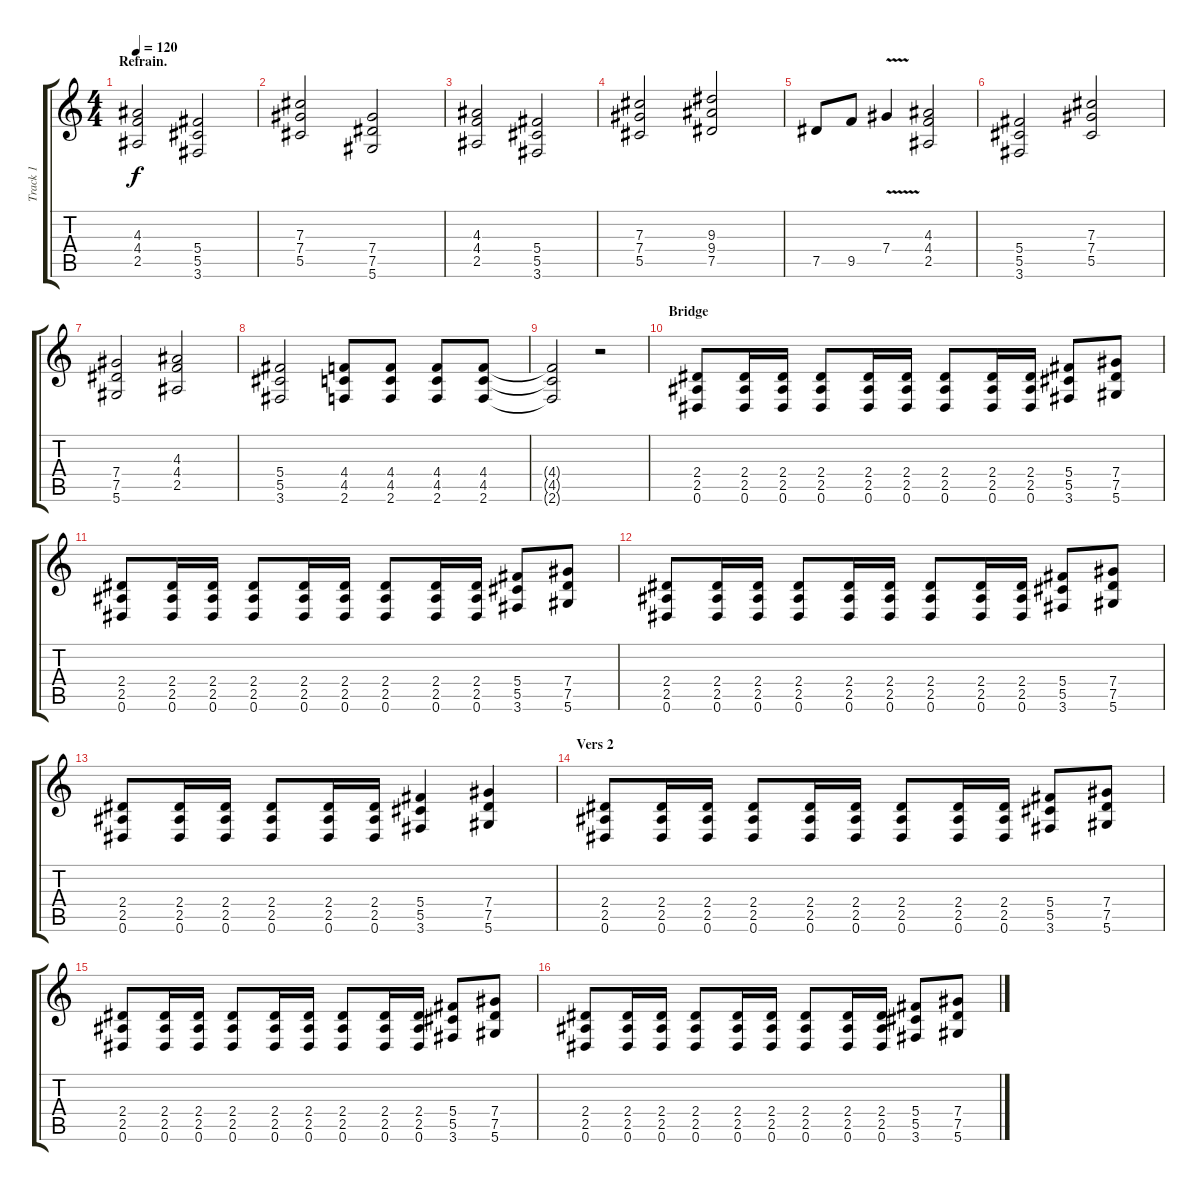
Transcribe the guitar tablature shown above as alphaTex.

\track ("Track 1" "Track 1") {instrument distortionguitar}
\staff {score tabs}
\tuning (Eb4 Bb3 Gb3 Db3 Ab2 Eb2) {hide}
\ts (4 4)
\section ("" "Refrain.")
\tempo 120
\clef g2
\ks c
(4.3 4.4 2.5).2{dy f} (5.4 5.5 3.6).2 |
(7.3 7.4 5.5).2 (7.4 7.5 5.6).2 |
(4.3 4.4 2.5).2 (5.4 5.5 3.6).2 |
(7.3 7.4 5.5).2 (9.3 9.4 7.5).2 |
7.5.8 9.5.8 7.4{v}.4 (4.3 4.4 2.5).2 |
(5.4 5.5 3.6).2 (7.3 7.4 5.5).2 |
(7.4 7.5 5.6).2 (4.3 4.4 2.5).2 |
(5.4 5.5 3.6).2 (4.4 4.5 2.6).8 (4.4 4.5 2.6).8 (4.4 4.5 2.6).8 (4.4 4.5 2.6).8 |
(4.4{t} 4.5{t} 2.6{t}).2 r.2 |
\section ("" "Bridge")
(2.4 2.5 0.6).8 (2.4 2.5 0.6).16 (2.4 2.5 0.6).16 (2.4 2.5 0.6).8 (2.4 2.5 0.6).16 (2.4 2.5 0.6).16 (2.4 2.5 0.6).8 (2.4 2.5 0.6).16 (2.4 2.5 0.6).16 (5.4 5.5 3.6).8 (7.4 7.5 5.6).8 |
(2.4 2.5 0.6).8 (2.4 2.5 0.6).16 (2.4 2.5 0.6).16 (2.4 2.5 0.6).8 (2.4 2.5 0.6).16 (2.4 2.5 0.6).16 (2.4 2.5 0.6).8 (2.4 2.5 0.6).16 (2.4 2.5 0.6).16 (5.4 5.5 3.6).8 (7.4 7.5 5.6).8 |
(2.4 2.5 0.6).8 (2.4 2.5 0.6).16 (2.4 2.5 0.6).16 (2.4 2.5 0.6).8 (2.4 2.5 0.6).16 (2.4 2.5 0.6).16 (2.4 2.5 0.6).8 (2.4 2.5 0.6).16 (2.4 2.5 0.6).16 (5.4 5.5 3.6).8 (7.4 7.5 5.6).8 |
(2.4 2.5 0.6).8 (2.4 2.5 0.6).16 (2.4 2.5 0.6).16 (2.4 2.5 0.6).8 (2.4 2.5 0.6).16 (2.4 2.5 0.6).16 (5.4 5.5 3.6).4 (7.4 7.5 5.6).4 |
\section ("" "Vers 2")
(2.4 2.5 0.6).8 (2.4 2.5 0.6).16 (2.4 2.5 0.6).16 (2.4 2.5 0.6).8 (2.4 2.5 0.6).16 (2.4 2.5 0.6).16 (2.4 2.5 0.6).8 (2.4 2.5 0.6).16 (2.4 2.5 0.6).16 (5.4 5.5 3.6).8 (7.4 7.5 5.6).8 |
(2.4 2.5 0.6).8 (2.4 2.5 0.6).16 (2.4 2.5 0.6).16 (2.4 2.5 0.6).8 (2.4 2.5 0.6).16 (2.4 2.5 0.6).16 (2.4 2.5 0.6).8 (2.4 2.5 0.6).16 (2.4 2.5 0.6).16 (5.4 5.5 3.6).8 (7.4 7.5 5.6).8 |
(2.4 2.5 0.6).8 (2.4 2.5 0.6).16 (2.4 2.5 0.6).16 (2.4 2.5 0.6).8 (2.4 2.5 0.6).16 (2.4 2.5 0.6).16 (2.4 2.5 0.6).8 (2.4 2.5 0.6).16 (2.4 2.5 0.6).16 (5.4 5.5 3.6).8 (7.4 7.5 5.6).8
